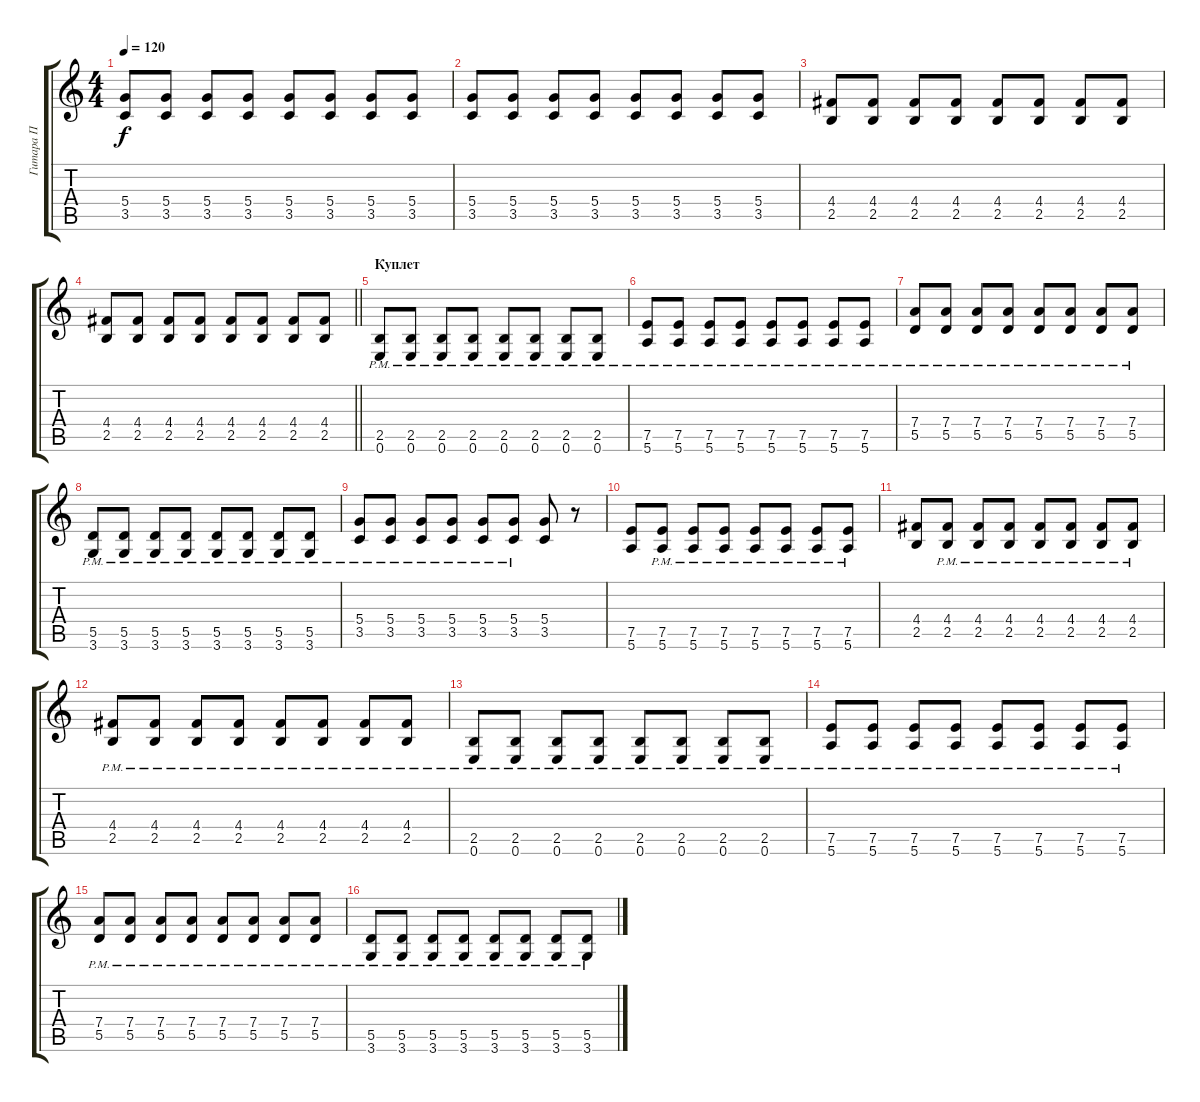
\track ("Гитара П" "Гитара П") {instrument overdrivenguitar}
\staff {score tabs}
\tuning (E4 B3 G3 D3 A2 E2) {hide}
\ts (4 4)
\tempo 120
\clef g2
\ks c
(5.4 3.5).8{dy f} (5.4 3.5).8 (5.4 3.5).8 (5.4 3.5).8 (5.4 3.5).8 (5.4 3.5).8 (5.4 3.5).8 (5.4 3.5).8 |
(5.4 3.5).8 (5.4 3.5).8 (5.4 3.5).8 (5.4 3.5).8 (5.4 3.5).8 (5.4 3.5).8 (5.4 3.5).8 (5.4 3.5).8 |
(4.4 2.5).8 (4.4 2.5).8 (4.4 2.5).8 (4.4 2.5).8 (4.4 2.5).8 (4.4 2.5).8 (4.4 2.5).8 (4.4 2.5).8 |
\barLineRight lightlight
(4.4 2.5).8 (4.4 2.5).8 (4.4 2.5).8 (4.4 2.5).8 (4.4 2.5).8 (4.4 2.5).8 (4.4 2.5).8 (4.4 2.5).8 |
\section ("" "Куплет")
(2.5{pm} 0.6{pm}).8{volume 13} (2.5{pm} 0.6{pm}).8 (2.5{pm} 0.6{pm}).8 (2.5{pm} 0.6{pm}).8 (2.5{pm} 0.6{pm}).8 (2.5{pm} 0.6{pm}).8 (2.5{pm} 0.6{pm}).8 (2.5{pm} 0.6{pm}).8 |
(7.5{pm} 5.6{pm}).8 (7.5{pm} 5.6{pm}).8 (7.5{pm} 5.6{pm}).8 (7.5{pm} 5.6{pm}).8 (7.5{pm} 5.6{pm}).8 (7.5{pm} 5.6{pm}).8 (7.5{pm} 5.6{pm}).8 (7.5{pm} 5.6{pm}).8 |
(7.4{pm} 5.5{pm}).8 (7.4{pm} 5.5{pm}).8 (7.4{pm} 5.5{pm}).8 (7.4{pm} 5.5{pm}).8 (7.4{pm} 5.5{pm}).8 (7.4{pm} 5.5{pm}).8 (7.4{pm} 5.5{pm}).8 (7.4{pm} 5.5{pm}).8 |
(5.5{pm} 3.6{pm}).8 (5.5{pm} 3.6{pm}).8 (5.5{pm} 3.6{pm}).8 (5.5{pm} 3.6{pm}).8 (5.5{pm} 3.6{pm}).8 (5.5{pm} 3.6{pm}).8 (5.5{pm} 3.6{pm}).8 (5.5{pm} 3.6{pm}).8 |
(5.4{pm} 3.5{pm}).8 (5.4{pm} 3.5{pm}).8 (5.4{pm} 3.5{pm}).8 (5.4{pm} 3.5{pm}).8 (5.4{pm} 3.5{pm}).8 (5.4{pm} 3.5{pm}).8 (5.4 3.5).8 r.8 |
(7.5 5.6).8 (7.5{pm} 5.6{pm}).8 (7.5{pm} 5.6{pm}).8 (7.5{pm} 5.6{pm}).8 (7.5{pm} 5.6{pm}).8 (7.5{pm} 5.6{pm}).8 (7.5{pm} 5.6{pm}).8 (7.5{pm} 5.6{pm}).8 |
(4.4 2.5).8 (4.4{pm} 2.5{pm}).8 (4.4{pm} 2.5{pm}).8 (4.4{pm} 2.5{pm}).8 (4.4{pm} 2.5{pm}).8 (4.4{pm} 2.5{pm}).8 (4.4{pm} 2.5{pm}).8 (4.4{pm} 2.5{pm}).8 |
(4.4{pm} 2.5{pm}).8 (4.4{pm} 2.5{pm}).8 (4.4{pm} 2.5{pm}).8 (4.4{pm} 2.5{pm}).8 (4.4{pm} 2.5{pm}).8 (4.4{pm} 2.5{pm}).8 (4.4{pm} 2.5{pm}).8 (4.4{pm} 2.5{pm}).8 |
(2.5{pm} 0.6{pm}).8 (2.5{pm} 0.6{pm}).8 (2.5{pm} 0.6{pm}).8 (2.5{pm} 0.6{pm}).8 (2.5{pm} 0.6{pm}).8 (2.5{pm} 0.6{pm}).8 (2.5{pm} 0.6{pm}).8 (2.5{pm} 0.6{pm}).8 |
(7.5{pm} 5.6{pm}).8 (7.5{pm} 5.6{pm}).8 (7.5{pm} 5.6{pm}).8 (7.5{pm} 5.6{pm}).8 (7.5{pm} 5.6{pm}).8 (7.5{pm} 5.6{pm}).8 (7.5{pm} 5.6{pm}).8 (7.5{pm} 5.6{pm}).8 |
(7.4{pm} 5.5{pm}).8 (7.4{pm} 5.5{pm}).8 (7.4{pm} 5.5{pm}).8 (7.4{pm} 5.5{pm}).8 (7.4{pm} 5.5{pm}).8 (7.4{pm} 5.5{pm}).8 (7.4{pm} 5.5{pm}).8 (7.4{pm} 5.5{pm}).8 |
(5.5{pm} 3.6{pm}).8 (5.5{pm} 3.6{pm}).8 (5.5{pm} 3.6{pm}).8 (5.5{pm} 3.6{pm}).8 (5.5{pm} 3.6{pm}).8 (5.5{pm} 3.6{pm}).8 (5.5{pm} 3.6{pm}).8 (5.5{pm} 3.6{pm}).8
